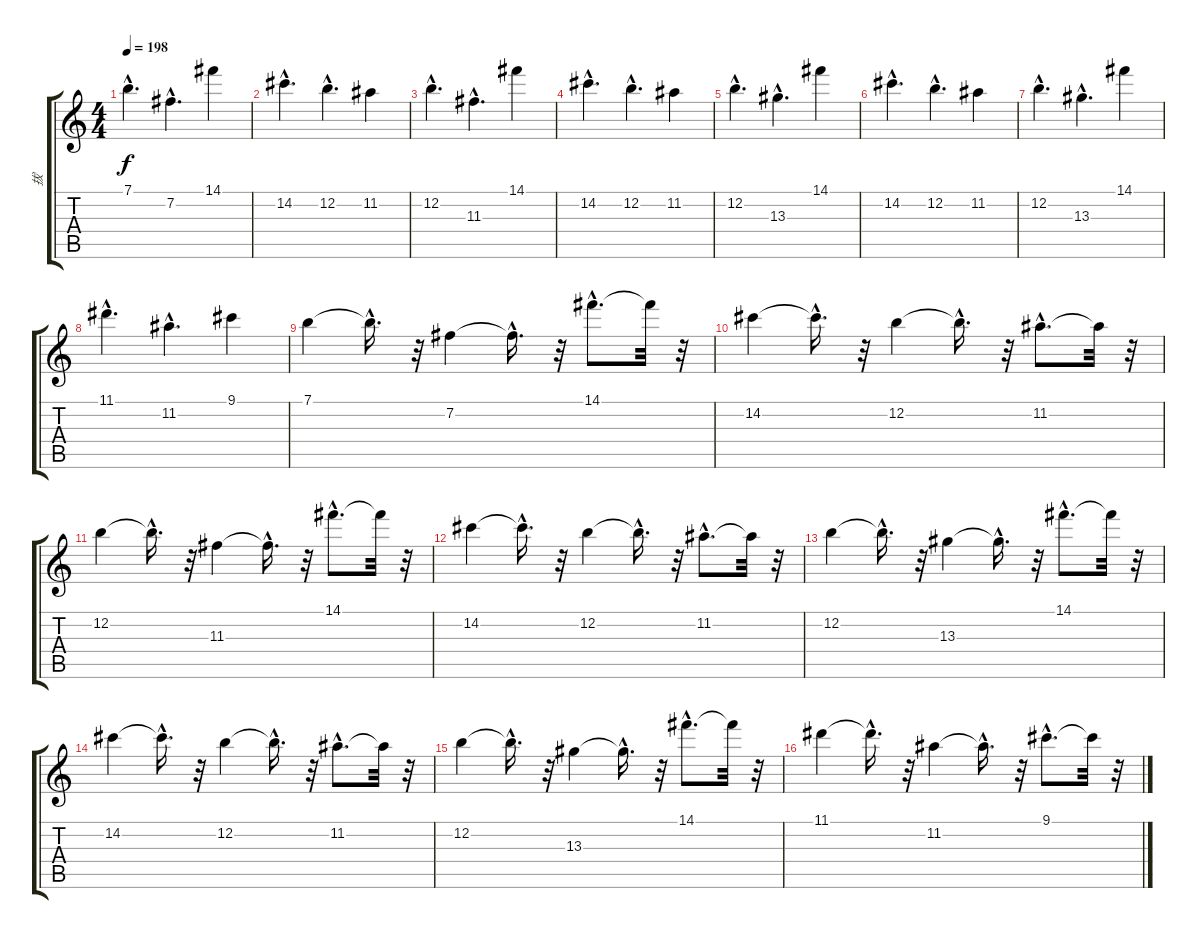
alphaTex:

\track ("拔" "拔") {instrument distortionguitar}
\staff {score tabs}
\tuning (E4 B3 G3 D3 A2 E2) {hide}
\ts (4 4)
\tempo 198
\clef g2
\ks c
7.1{hac}.4{d dy f} 7.2{hac}.4{d} 14.1.4 |
14.2{hac}.4{d} 12.2{hac}.4{d} 11.2.4 |
12.2{hac}.4{d} 11.3{hac}.4{d} 14.1.4 |
14.2{hac}.4{d} 12.2{hac}.4{d} 11.2.4 |
12.2{hac}.4{d} 13.3{hac}.4{d} 14.1.4 |
14.2{hac}.4{d} 12.2{hac}.4{d} 11.2.4 |
12.2{hac}.4{d} 13.3{hac}.4{d} 14.1.4 |
11.1{hac}.4{d} 11.2{hac}.4{d} 9.1.4 |
7.1.4 7.1{hac t}.16{d} r.32 7.2.4 7.2{hac t}.16{d} r.32 14.1{hac}.8{d} 14.1{t}.32 r.32 |
14.2.4 14.2{hac t}.16{d} r.32 12.2.4 12.2{hac t}.16{d} r.32 11.2{hac}.8{d} 11.2{t}.32 r.32 |
12.2.4 12.2{hac t}.16{d} r.32 11.3.4 11.3{hac t}.16{d} r.32 14.1{hac}.8{d} 14.1{t}.32 r.32 |
14.2.4 14.2{hac t}.16{d} r.32 12.2.4 12.2{hac t}.16{d} r.32 11.2{hac}.8{d} 11.2{t}.32 r.32 |
12.2.4 12.2{hac t}.16{d} r.32 13.3.4 13.3{hac t}.16{d} r.32 14.1{hac}.8{d} 14.1{t}.32 r.32 |
14.2.4 14.2{hac t}.16{d} r.32 12.2.4 12.2{hac t}.16{d} r.32 11.2{hac}.8{d} 11.2{t}.32 r.32 |
12.2.4 12.2{hac t}.16{d} r.32 13.3.4 13.3{hac t}.16{d} r.32 14.1{hac}.8{d} 14.1{t}.32 r.32 |
11.1.4 11.1{hac t}.16{d} r.32 11.2.4 11.2{hac t}.16{d} r.32 9.1{hac}.8{d} 9.1{t}.32 r.32
